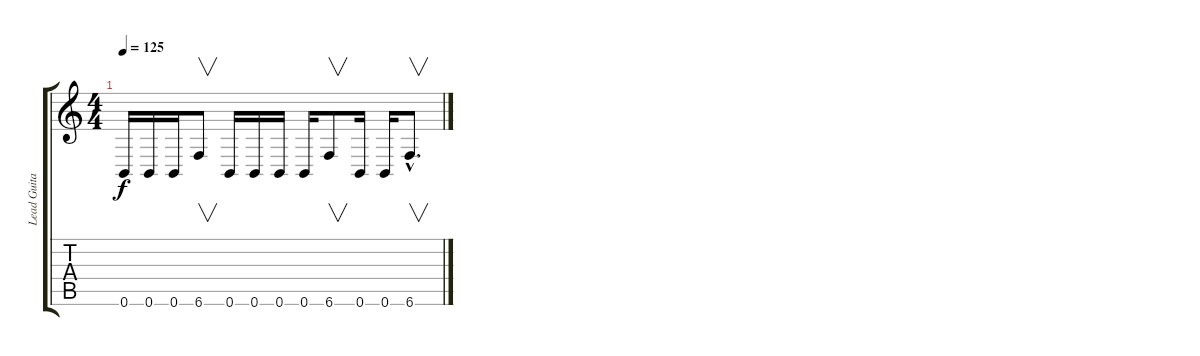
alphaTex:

\track ("Lead Guitar" "Lead Guita") {instrument distortionguitar}
\staff {score tabs}
\tuning (B3 Gb3 D3 A2 E2 B1) {hide}
\ts (4 4)
\tempo 125
\clef g2
\ks c
0.6.16{dy f} 0.6.16 0.6.16 6.6.8{v} 0.6.16 0.6.16 0.6.16 0.6.16 6.6.8{v} 0.6.16 0.6.16 6.6{hac}.8{v d}
